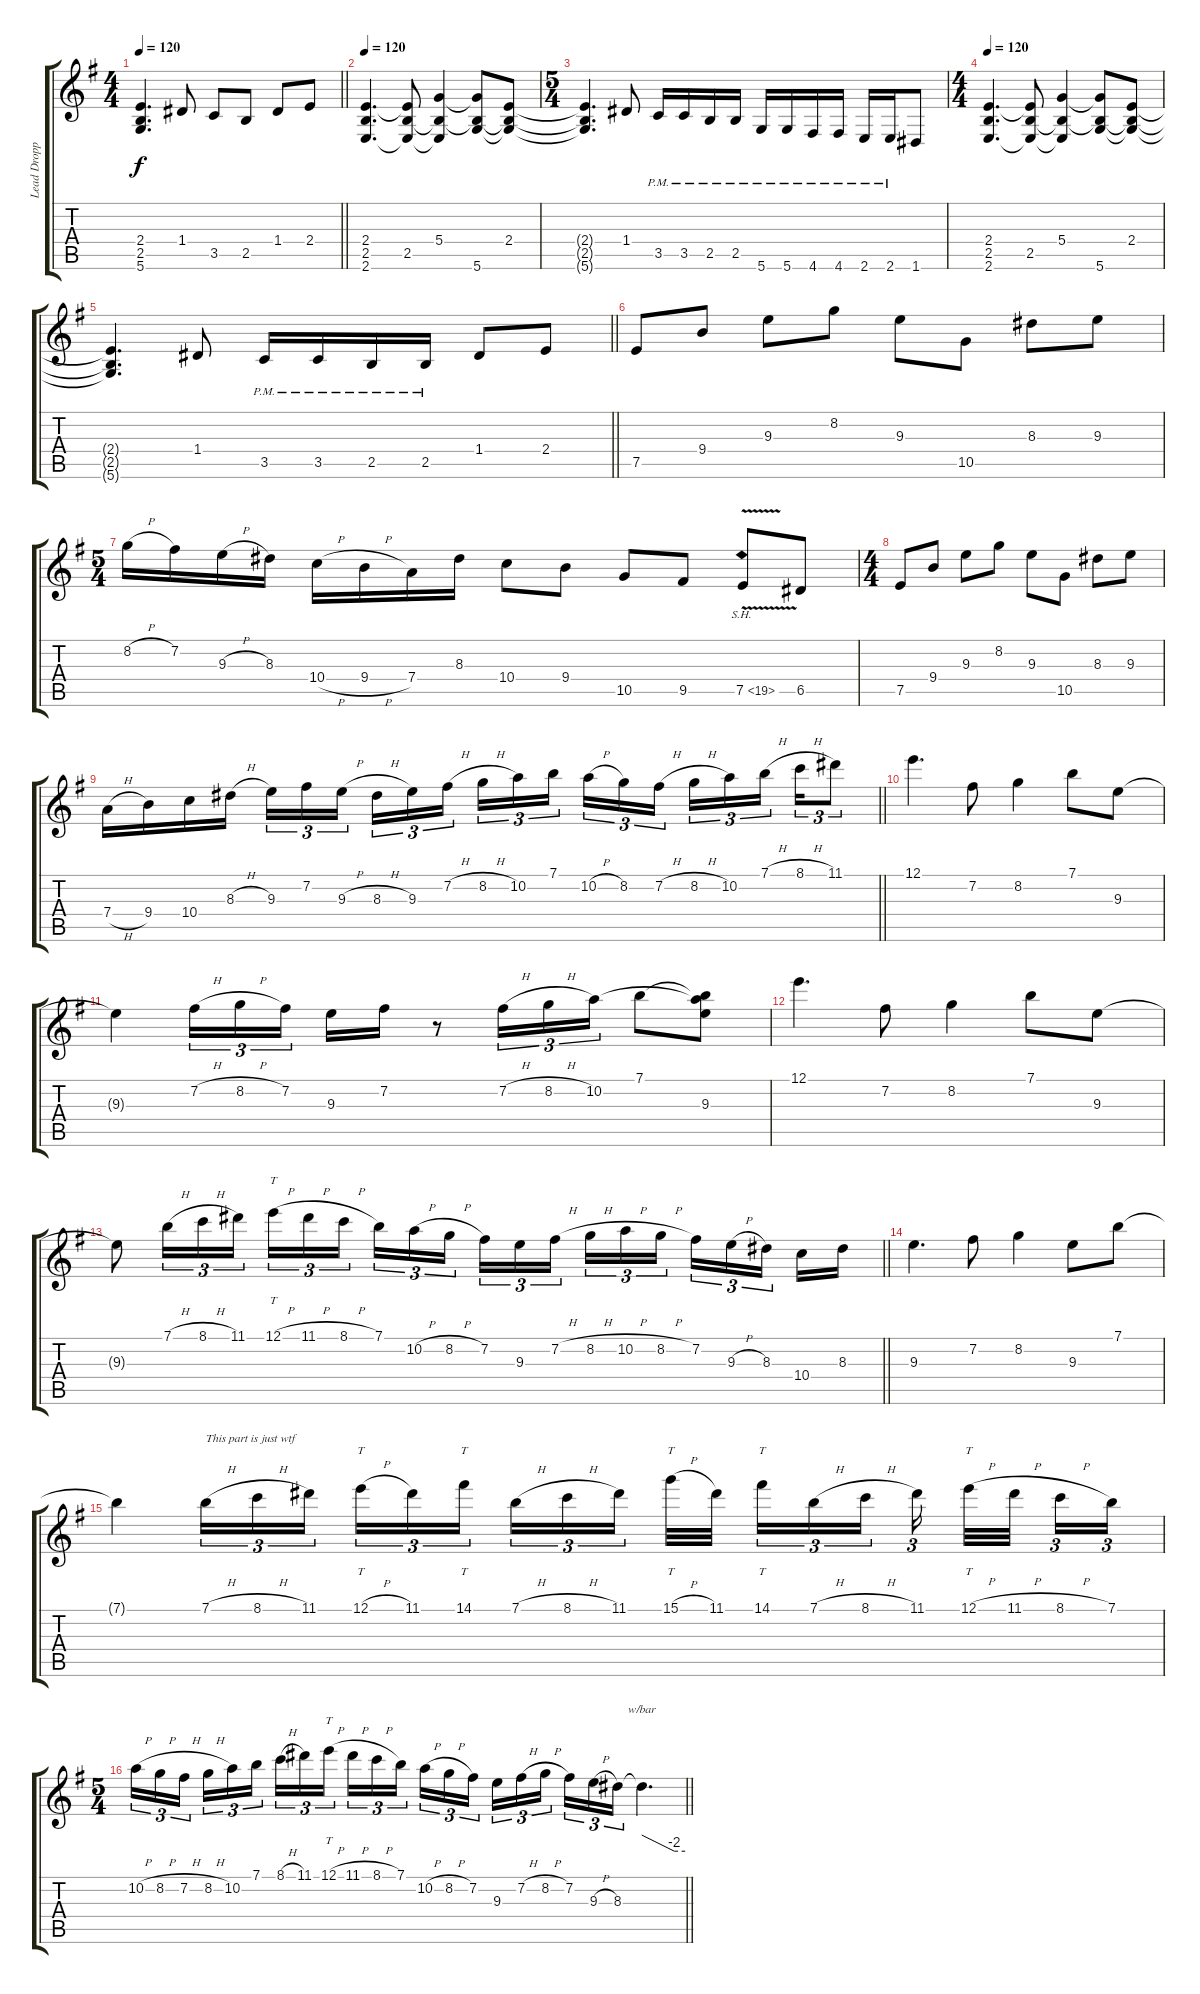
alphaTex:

\track ("Lead Dropped D " "Lead Dropp") {instrument distortionguitar}
\staff {score tabs}
\tuning (E4 B3 G3 D3 A2 D2) {hide}
\ts (4 4)
\tempo 120
\clef g2
\barLineRight lightlight
\ks eminor
(2.4{t} 2.5{t} 5.6{t}).4{d dy f} 1.4.8 3.5.8 2.5.8 1.4.8 2.4.8 |
\tempo 120
(2.4 2.5 2.6).4{d} (2.4{t} 2.5 2.6{t}).8 (5.4 2.5{t} 2.6{t}).4 (5.4{t} 2.5{t} 5.6).8 (2.4 2.5{t} 5.6{t}).8 |
\ts (5 4)
(2.4{t} 2.5{t} 5.6{t}).4{d} 1.4.8 3.5{pm}.16 3.5{pm}.16 2.5{pm}.16 2.5{pm}.16 5.6{pm}.16 5.6{pm}.16 4.6{pm}.16 4.6{pm}.16 2.6{pm}.16 2.6{pm}.16 1.6.8 |
\ts (4 4)
\tempo 120
(2.4 2.5 2.6).4{d} (2.4{t} 2.5 2.6{t}).8 (5.4 2.5{t} 2.6{t}).4 (5.4{t} 2.5{t} 5.6).8 (2.4 2.5{t} 5.6{t}).8 |
\barLineRight lightlight
(2.4{t} 2.5{t} 5.6{t}).4{d} 1.4.8 3.5{pm}.16 3.5{pm}.16 2.5{pm}.16 2.5{pm}.16 1.4.8 2.4.8 |
\section ("" "")
7.5.8 9.4.8 9.3.8 8.2.8 9.3.8 10.5.8 8.3.8 9.3.8 |
\ts (5 4)
8.2{h}.16 7.2.16 9.3{h}.16 8.3.16 10.4{h}.16 9.4{h}.16 7.4.16 8.3.16 10.4.8 9.4.8 10.5.8 9.5.8 7.5{sh 12 v}.8 6.5.8 |
\ts (4 4)
7.5.8 9.4.8 9.3.8 8.2.8 9.3.8 10.5.8 8.3.8 9.3.8 |
\barLineRight lightlight
7.4{h}.16 9.4.16 10.4.16 8.3{h}.16 9.3.16{tu (3 2)} 7.2.16{tu (3 2)} 9.3{h}.16{tu (3 2) beam splitsecondary} 8.3{h}.16{tu (3 2)} 9.3.16{tu (3 2)} 7.2{h}.16{tu (3 2)} 8.2{h}.16{tu (3 2)} 10.2.16{tu (3 2)} 7.1.16{tu (3 2) beam splitsecondary} 10.2{h}.16{tu (3 2)} 8.2.16{tu (3 2)} 7.2{h}.16{tu (3 2)} 8.2{h}.16{tu (3 2)} 10.2.16{tu (3 2)} 7.1{h}.16{tu (3 2) beam splitsecondary} 8.1{h}.16{tu (3 2)} 11.1.8{tu (3 2)} |
12.1.4{d} 7.2.8 8.2.4 7.1.8 9.3.8 |
9.3{t}.4 7.2{h}.16{tu (3 2)} 8.2{h}.16{tu (3 2)} 7.2.16{tu (3 2) beam splitsecondary} 9.3.16 7.2.16 r.8 7.2{h}.16{tu (3 2)} 8.2{h}.16{tu (3 2)} 10.2.16{tu (3 2)} 7.1.8 (7.1{t} 10.2{t} 9.3).8 |
12.1.4{d} 7.2.8 8.2.4 7.1.8 9.3.8 |
\barLineRight lightlight
9.3{t}.8 7.1{h}.16{tu (3 2)} 8.1{h}.16{tu (3 2)} 11.1.16{tu (3 2)} 12.1{h}.16{tt tu (3 2)} 11.1{h}.16{tu (3 2)} 8.1{h}.16{tu (3 2) beam splitsecondary} 7.1.16{tu (3 2)} 10.2{h}.16{tu (3 2)} 8.2{h}.16{tu (3 2)} 7.2.16{tu (3 2)} 9.3.16{tu (3 2)} 7.2{h}.16{tu (3 2) beam splitsecondary} 8.2{h}.16{tu (3 2)} 10.2{h}.16{tu (3 2)} 8.2{h}.16{tu (3 2)} 7.2.16{tu (3 2)} 9.3{h}.16{tu (3 2)} 8.3.16{tu (3 2) beam splitsecondary} 10.4.16 8.3.16 |
9.3.4{d} 7.2.8 8.2.4 9.3.8 7.1.8 |
7.1{t}.4 7.1{h}.16{tu (3 2) txt "This part is just wtf"} 8.1{h}.16{tu (3 2)} 11.1.16{tu (3 2) beam splitsecondary} 12.1{h}.16{tt tu (3 2)} 11.1.16{tu (3 2)} 14.1.16{tt tu (3 2)} 7.1{h}.16{tu (3 2)} 8.1{h}.16{tu (3 2)} 11.1.16{tu (3 2) beam splitsecondary} 15.1{h}.32{tt} 11.1.32{beam splitsecondary} 14.1.16{tt tu (3 2)} 7.1{h}.16{tu (3 2)} 8.1{h}.16{tu (3 2) beam splitsecondary} 11.1.16{tu (3 2) beam splitsecondary} 12.1{h}.32{tt} 11.1{h}.32{beam splitsecondary} 8.1{h}.16{tu (3 2)} 7.1.16{tu (3 2)} |
\ts (5 4)
\barLineRight lightlight
10.2{h}.16{tu (3 2)} 8.2{h}.16{tu (3 2)} 7.2{h}.16{tu (3 2) beam splitsecondary} 8.2{h}.16{tu (3 2)} 10.2.16{tu (3 2)} 7.1.16{tu (3 2)} 8.1{h}.16{tu (3 2)} 11.1.16{tu (3 2)} 12.1{h}.16{tt tu (3 2) beam splitsecondary} 11.1{h}.16{tu (3 2)} 8.1{h}.16{tu (3 2)} 7.1.16{tu (3 2)} 10.2{h}.16{tu (3 2)} 8.2{h}.16{tu (3 2)} 7.2.16{tu (3 2) beam splitsecondary} 9.3.16{tu (3 2)} 7.2{h}.16{tu (3 2)} 8.2{h}.16{tu (3 2)} 7.2.16{tu (3 2)} 9.3{h}.16{tu (3 2)} 8.3.16{tu (3 2)} 8.3{t}.4{d tbe (custom default 0 0 45 -8 60 -8)}
